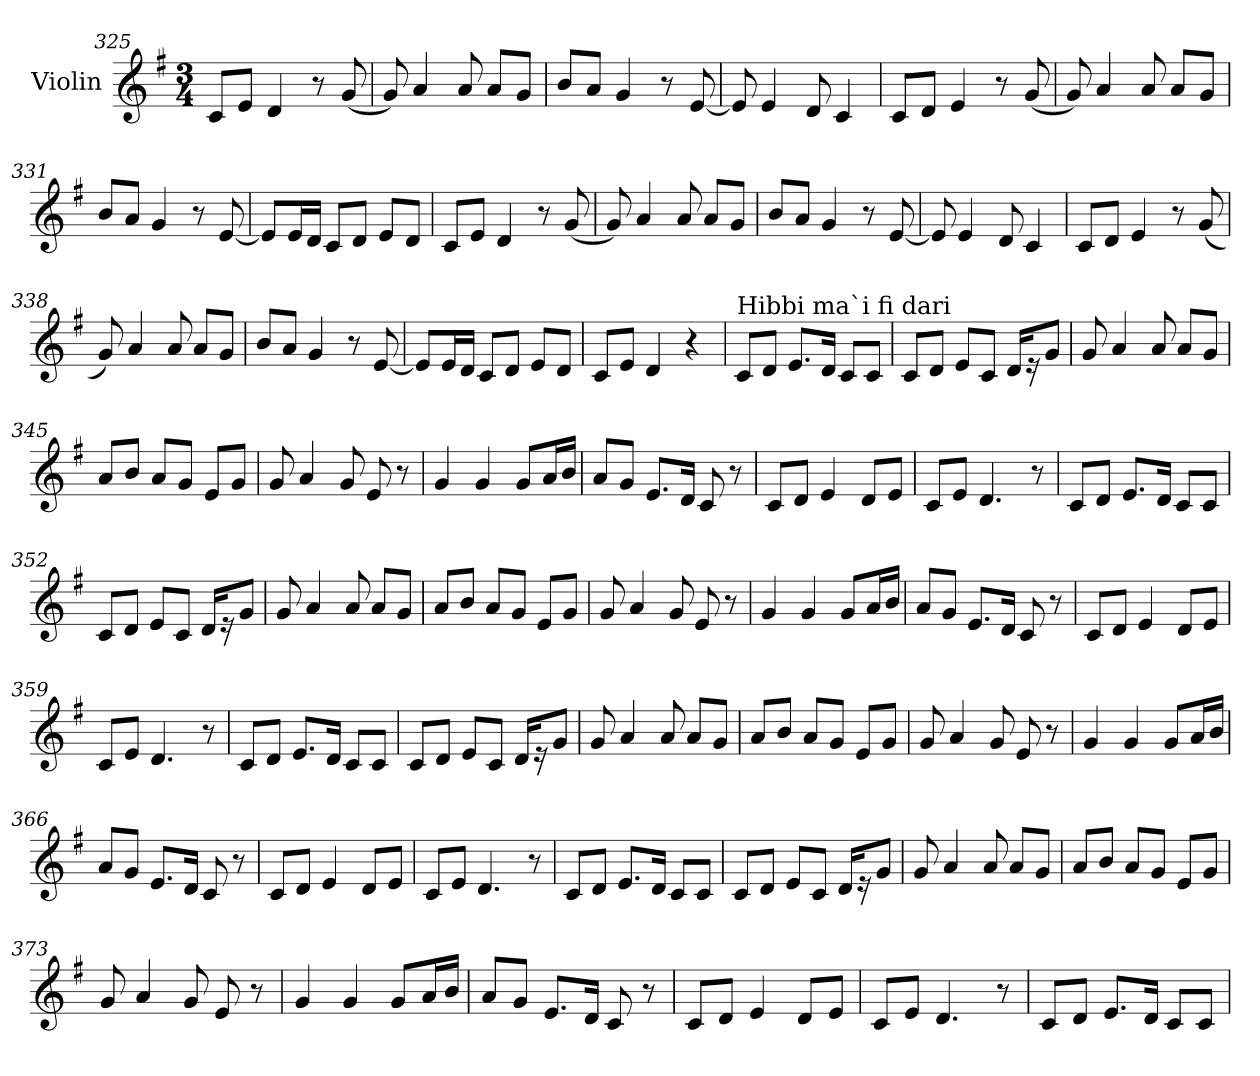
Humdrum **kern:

**kern
*part1
*staff1
*I"Violin
*clefG2
*k[f#]
*G:
*M3/4
=325
8c/L
8e/J
4d/
8r
(<8g/
=326
8g/)
4a/
8a/
8a/L
8g/J
=327
8b/L
8a/J
4g/
8r
[8e/
=328
8e/]
4e/
8d/
4c/
=329
8c/L
8d/J
4e/
8r
(<8g/
!!LO:LB:g=z
=330
8g/)
4a/
8a/
8a/L
8g/J
=331
8b/L
8a/J
4g/
8r
[8e/
=332
8e/L]
16e/L
16d/JJ
8c/L
8d/J
8e/L
8d/J
=333
8c/L
8e/J
4d/
8r
(<8g/
=334
8g/)
4a/
8a/
8a/L
8g/J
=335
8b/L
8a/J
4g/
8r
[8e/
!!LO:PB:g=z
=336
8e/]
4e/
8d/
4c/
=337
8c/L
8d/J
4e/
8r
(<8g/
=338
8g/)
4a/
8a/
8a/L
8g/J
=339
8b/L
8a/J
4g/
8r
[8e/
=340
8e/L]
16e/L
16d/JJ
8c/L
8d/J
8e/L
8d/J
=341
8c/L
8e/J
4d/
4r
!!LO:LB:g=z
=342
!LO:TX:a:t=Hibbi ma`i fi dari
8c/L
8d/J
8.e/L
16d/Jk
8c/L
8c/J
=343
8c/L
8d/J
8e/L
8c/J
16d/KL
16r
8g/J
=344
8g/
4a/
8a/
8a/L
8g/J
!!LO:LB:g=z
=345
8a/L
8b/J
8a/L
8g/J
8e/L
8g/J
=346
8g/
4a/
8g/
8e/
8r
=347
4g/
4g/
8g/L
16a/L
16b/JJ
=348
8a/L
8g/J
8.e/L
16d/Jk
8c/
8r
=349
8c/L
8d/J
4e/
8d/L
8e/J
=350
8c/L
8e/J
4.d/
8r
!!LO:LB:g=z
=351
8c/L
8d/J
8.e/L
16d/Jk
8c/L
8c/J
=352
8c/L
8d/J
8e/L
8c/J
16d/KL
16r
8g/J
=353
8g/
4a/
8a/
8a/L
8g/J
!!LO:LB:g=z
=354
8a/L
8b/J
8a/L
8g/J
8e/L
8g/J
=355
8g/
4a/
8g/
8e/
8r
=356
4g/
4g/
8g/L
16a/L
16b/JJ
=357
8a/L
8g/J
8.e/L
16d/Jk
8c/
8r
=358
8c/L
8d/J
4e/
8d/L
8e/J
=359
8c/L
8e/J
4.d/
8r
!!LO:LB:g=z
=360
8c/L
8d/J
8.e/L
16d/Jk
8c/L
8c/J
=361
8c/L
8d/J
8e/L
8c/J
16d/KL
16r
8g/J
=362
8g/
4a/
8a/
8a/L
8g/J
!!LO:LB:g=z
=363
8a/L
8b/J
8a/L
8g/J
8e/L
8g/J
=364
8g/
4a/
8g/
8e/
8r
=365
4g/
4g/
8g/L
16a/L
16b/JJ
=366
8a/L
8g/J
8.e/L
16d/Jk
8c/
8r
=367
8c/L
8d/J
4e/
8d/L
8e/J
=368
8c/L
8e/J
4.d/
8r
!!LO:LB:g=z
=369
8c/L
8d/J
8.e/L
16d/Jk
8c/L
8c/J
=370
8c/L
8d/J
8e/L
8c/J
16d/KL
16r
8g/J
=371
8g/
4a/
8a/
8a/L
8g/J
!!LO:PB:g=z
=372
8a/L
8b/J
8a/L
8g/J
8e/L
8g/J
=373
8g/
4a/
8g/
8e/
8r
=374
4g/
4g/
8g/L
16a/L
16b/JJ
=375
8a/L
8g/J
8.e/L
16d/Jk
8c/
8r
=376
8c/L
8d/J
4e/
8d/L
8e/J
=377
8c/L
8e/J
4.d/
8r
!!LO:LB:g=z
=378
8c/L
8d/J
8.e/L
16d/Jk
8c/L
8c/J
=
*-
